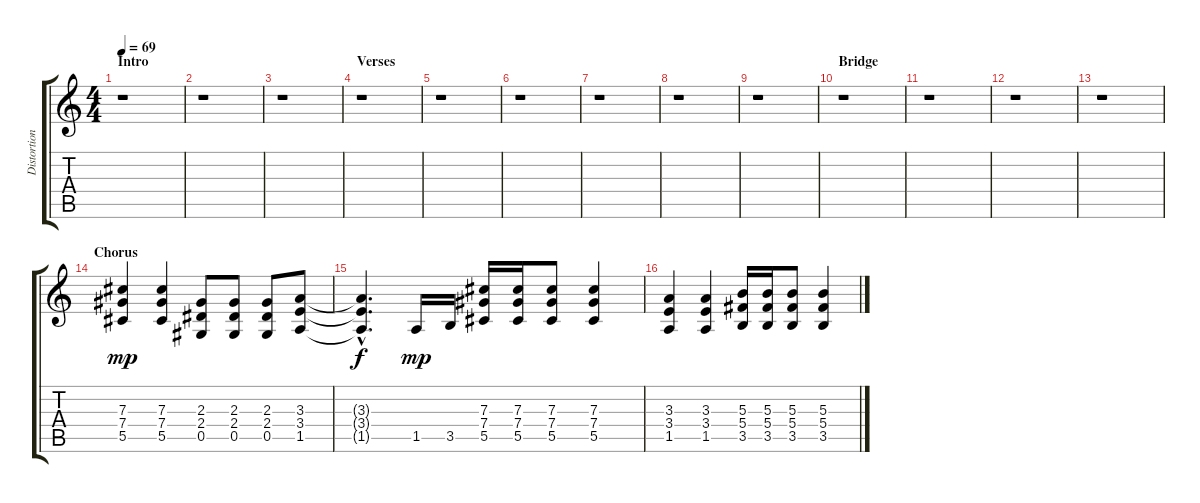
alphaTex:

\track ("Distortion Guitar" "Distortion") {instrument distortionguitar}
\staff {score tabs}
\tuning (Eb4 Bb3 Gb3 Db3 Ab2 Eb2) {hide}
\ts (4 4)
\section ("" "Intro")
\tempo 69
\clef g2
\ks c
r.1{dy mp instrument distortionguitar} |
r.1 |
r.1 |
\section ("" "Verses")
r.1 |
r.1 |
r.1 |
r.1 |
r.1 |
r.1 |
\section ("" "Bridge")
r.1 |
r.1 |
r.1 |
r.1 |
\section ("" "Chorus")
(7.3 7.4 5.5).4 (7.3 7.4 5.5).4 (2.3 2.4 0.5).8 (2.3 2.4 0.5).8 (2.3 2.4 0.5).8 (3.3 3.4 1.5).8 |
(3.3{hac t} 3.4{hac t} 1.5{hac t}).4{d dy f} 1.5.16{dy mp} 3.5.16 (7.3 7.4 5.5).16 (7.3 7.4 5.5).16 (7.3 7.4 5.5).8 (7.3 7.4 5.5).4 |
(3.3 3.4 1.5).4 (3.3 3.4 1.5).4 (5.3 5.4 3.5).16 (5.3 5.4 3.5).16 (5.3 5.4 3.5).8 (5.3 5.4 3.5).4
